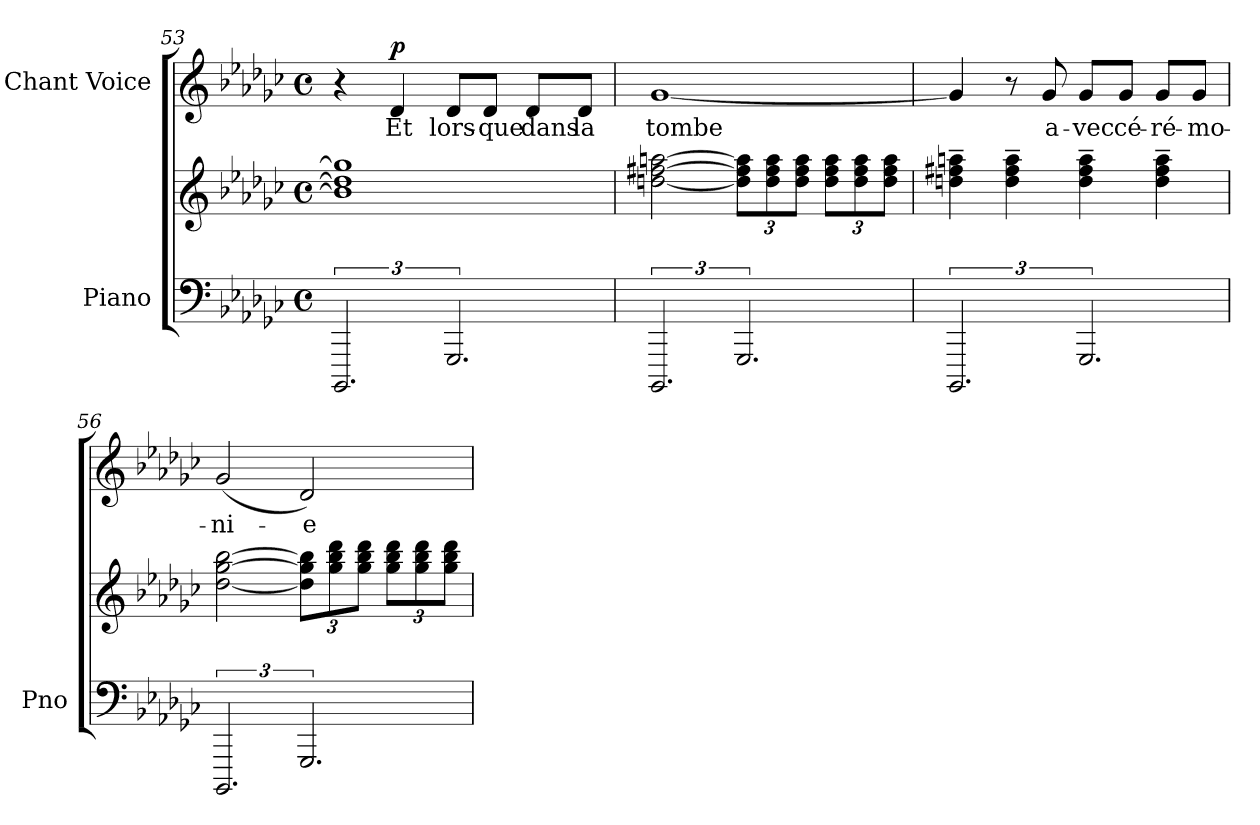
**kern	**kern	**dynam	**kern	**text	**dynam
*part2	*part2	*part2	*part1	*part1	*part1
*staff3	*staff2	*staff2/3	*staff1	*staff1	*staff1
*I"Piano	*	*	*I"Chant Voice	*	*
*I'Pno	*	*	*	*	*
*clefF4	*clefG2	*	*clefG2	*	*
*k[b-e-a-d-g-c-]	*k[b-e-a-d-g-c-]	*	*k[b-e-a-d-g-c-]	*	*
*M4/4	*M4/4	*	*M4/4	*	*
*met(c)	*met(c)	*	*met(c)	*	*
=53	=53	=53	=53	=53	=53
3.BBBB-	1b-] 1dd-] 1gg-]	.	4r	.	.
!	!	!	!	!LO:LY:b	!LO:DY:a
.	.	.	4d-/	Et	p
!	!	!	!	!LO:LY:b	!
3.GGG-	.	.	8d-/L	lors-	.
!	!	!	!	!LO:LY:b	!
.	.	.	8d-/J	-que	.
!	!	!	!	!LO:LY:b	!
.	.	.	8d-/L	dans	.
!	!	!	!	!LO:LY:b	!
.	.	.	8d-/J	la	.
!!LO:PB:g=z
=54	=54	=54	=54	=54	=54
!	!	!LO:DY:b	!	!LO:LY:b	!
!	!	!LO:DY:n=1:b	!	!	!
3.BBBB-	[2ddn\ [2ff#X\ [2aan\	other-dynamics pp	[1g-	tombe	.
3.GGG-	12dd\] 12ff#\] 12aa\]L	.	.	.	.
.	12dd\ 12ff#\ 12aa\	.	.	.	.
.	12dd\ 12ff#\ 12aa\J	.	.	.	.
.	12dd\ 12ff#\ 12aa\L	.	.	.	.
.	12dd\ 12ff#\ 12aa\	.	.	.	.
.	12dd\ 12ff#\ 12aa\J	.	.	.	.
=55	=55	=55	=55	=55	=55
3.BBBB-	4ddn\~ 4ff#X\~ 4aan\~	.	4g-/]	.	.
.	4dd\~ 4ff#\~ 4aa\~	.	8r	.	.
!	!	!	!	!LO:LY:b	!
.	.	.	8g-/	a-	.
!	!	!	!	!LO:LY:b	!
3.GGG-	4dd\~ 4ff#\~ 4aa\~	.	8g-/L	-vec	.
!	!	!	!	!LO:LY:b	!
.	.	.	8g-/J	cé-	.
!	!	!	!	!LO:LY:b	!
.	4dd\~ 4ff#\~ 4aa\~	.	8g-/L	-ré-	.
!	!	!	!	!LO:LY:b	!
.	.	.	8g-/J	-mo-	.
=56	=56	=56	=56	=56	=56
!	!	!	!	!LO:LY:b	!
3.BBBB-	[2dd-\ [2gg-\ [2bb-\	.	(<2g-/	-ni-	.
!	!	!	!	!LO:LY:b	!
3.GGG-	12dd-\] 12gg-\] 12bb-\]L	.	2d-/)	-e	.
.	12gg-\ 12bb-\ 12ddd-\	.	.	.	.
.	12gg-\ 12bb-\ 12ddd-\J	.	.	.	.
.	12gg-\ 12bb-\ 12ddd-\L	.	.	.	.
.	12gg-\ 12bb-\ 12ddd-\	.	.	.	.
.	12gg-\ 12bb-\ 12ddd-\J	.	.	.	.
=	=	=	=	=	=
*-	*-	*-	*-	*-	*-
